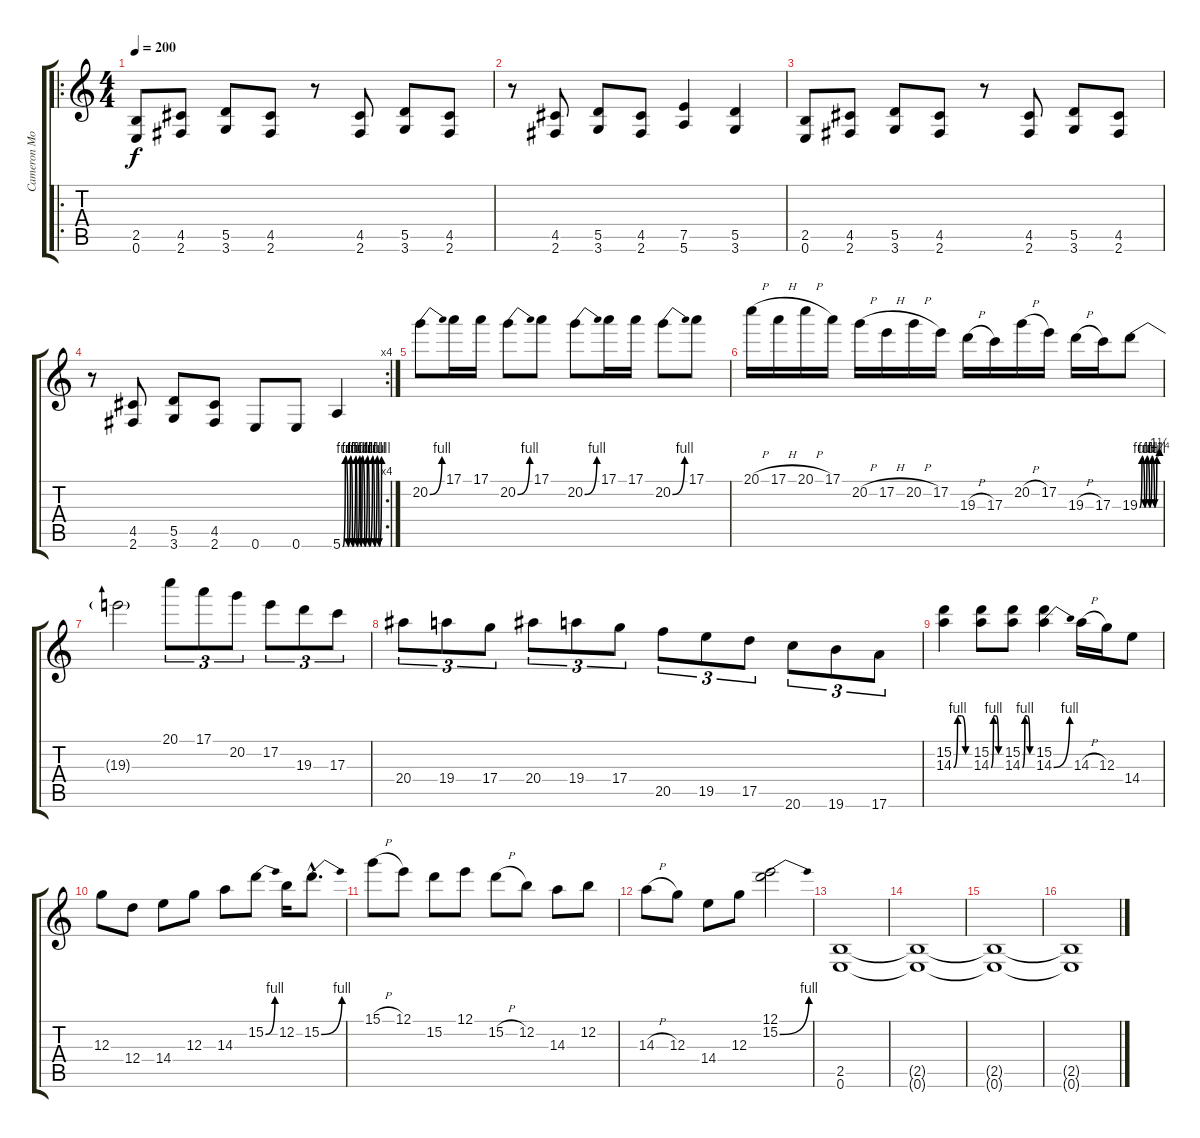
\track ("Cameron Morrison" "Cameron Mo") {instrument distortionguitar}
\staff {score tabs}
\tuning (E4 B3 G3 D3 A2 E2) {hide}
\ro
\ts (4 4)
\tempo 200
\clef g2
\ks c
(2.5 0.6).8{dy f instrument distortionguitar} (4.5 2.6).8 (5.5 3.6).8 (4.5 2.6).8 r.8 (4.5 2.6).8 (5.5 3.6).8 (4.5 2.6).8 |
r.8 (4.5 2.6).8 (5.5 3.6).8 (4.5 2.6).8 (7.5 5.6).4 (5.5 3.6).4 |
(2.5 0.6).8{instrument distortionguitar} (4.5 2.6).8 (5.5 3.6).8 (4.5 2.6).8 r.8 (4.5 2.6).8 (5.5 3.6).8 (4.5 2.6).8 |
\rc 4
r.8 (4.5 2.6).8 (5.5 3.6).8 (4.5 2.6).8 0.6.8 0.6.8 5.6{be (custom 0 0 4 4 8 0 12 4 15 0 20 4 22 0 26 4 28 0 30 4 34 0 38 4 41 0 46 4 49 0 53 4 56 0 60 4)}.4{instrument guitarharmonics} |
20.2{be (bend 0 0 60 4)}.8{instrument distortionguitar} 17.1.16 17.1.16 20.2{be (bend 0 0 60 4)}.8 17.1.8 20.2{be (bend 0 0 60 4)}.8 17.1.16 17.1.16 20.2{be (bend 0 0 60 4)}.8 17.1.8 |
20.1{h}.16 17.1{h}.16 20.1{h}.16 17.1.16 20.2{h}.16 17.2{h}.16 20.2{h}.16 17.2.16 19.3{h}.16 17.3.16 20.2{h}.16 17.2.16 19.3{h}.16 17.3.16 19.3{be (custom 0 0 7 4 15 0 22 4 30 0 37 4 45 0 52 4 60 5)}.8 |
19.3{t}.2 20.1.8{tu (3 2)} 17.1.8{tu (3 2)} 20.2.8{tu (3 2)} 17.2.8{tu (3 2)} 19.3.8{tu (3 2)} 17.3.8{tu (3 2)} |
20.4.8{tu (3 2)} 19.4.8{tu (3 2)} 17.4.8{tu (3 2)} 20.4.8{tu (3 2)} 19.4.8{tu (3 2)} 17.4.8{tu (3 2)} 20.5.8{tu (3 2)} 19.5.8{tu (3 2)} 17.5.8{tu (3 2)} 20.6.8{tu (3 2)} 19.6.8{tu (3 2)} 17.6.8{tu (3 2)} |
(15.2 14.3{be (custom 0 0 15 4 30 4 45 0 60 0)}).4 (15.2 14.3{be (custom 0 0 15 4 30 4 45 0 60 0)}).8 (15.2 14.3{be (custom 0 0 15 4 30 4 45 0 60 0)}).8 (15.2 14.3{be (bend 0 0 60 4)}).4 14.3{h}.16 12.3.16 14.4.8 |
12.3.8 12.4.8 14.4.8 12.3.8 14.3.8 15.2{be (bend 0 0 60 4)}.8 12.2.16 15.2{be (bend 0 0 60 4) hac}.8{d} |
15.1{h}.8 12.1.8 15.2.8 12.1.8 15.2{h}.8 12.2.8 14.3.8 12.2.8 |
14.3{h}.8 12.3.8 14.4.8 12.3.8 (12.1 15.2{be (bend 0 0 60 4)}).2 |
(2.5 0.6).1 |
(2.5{t} 0.6{t}).1 |
(2.5{t} 0.6{t}).1 |
(2.5{t} 0.6{t}).1{volume 0}
